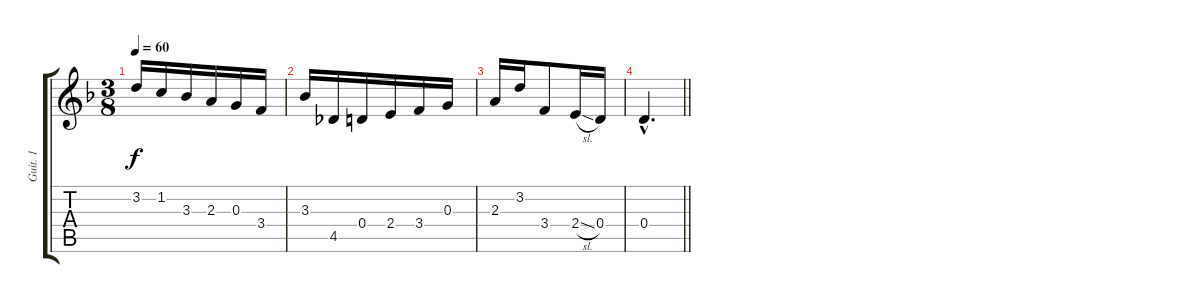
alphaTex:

\track ("Guit. 1" "Guit. 1") {instrument acousticguitarnylon}
\staff {score tabs}
\tuning (E4 B3 G3 D3 A2 E2) {hide}
\ts (3 8)
\tempo 60
\clef g2
\ks f
3.2.16{dy f} 1.2.16 3.3.16 2.3.16 0.3.16 3.4.16 |
3.3.16 4.5.16 0.4.16 2.4.16 3.4.16 0.3.16 |
2.3.16 3.2.16 3.4.8 2.4{sl}.16 0.4.16 |
\barLineRight lightlight
0.4{hac}.4{d}
